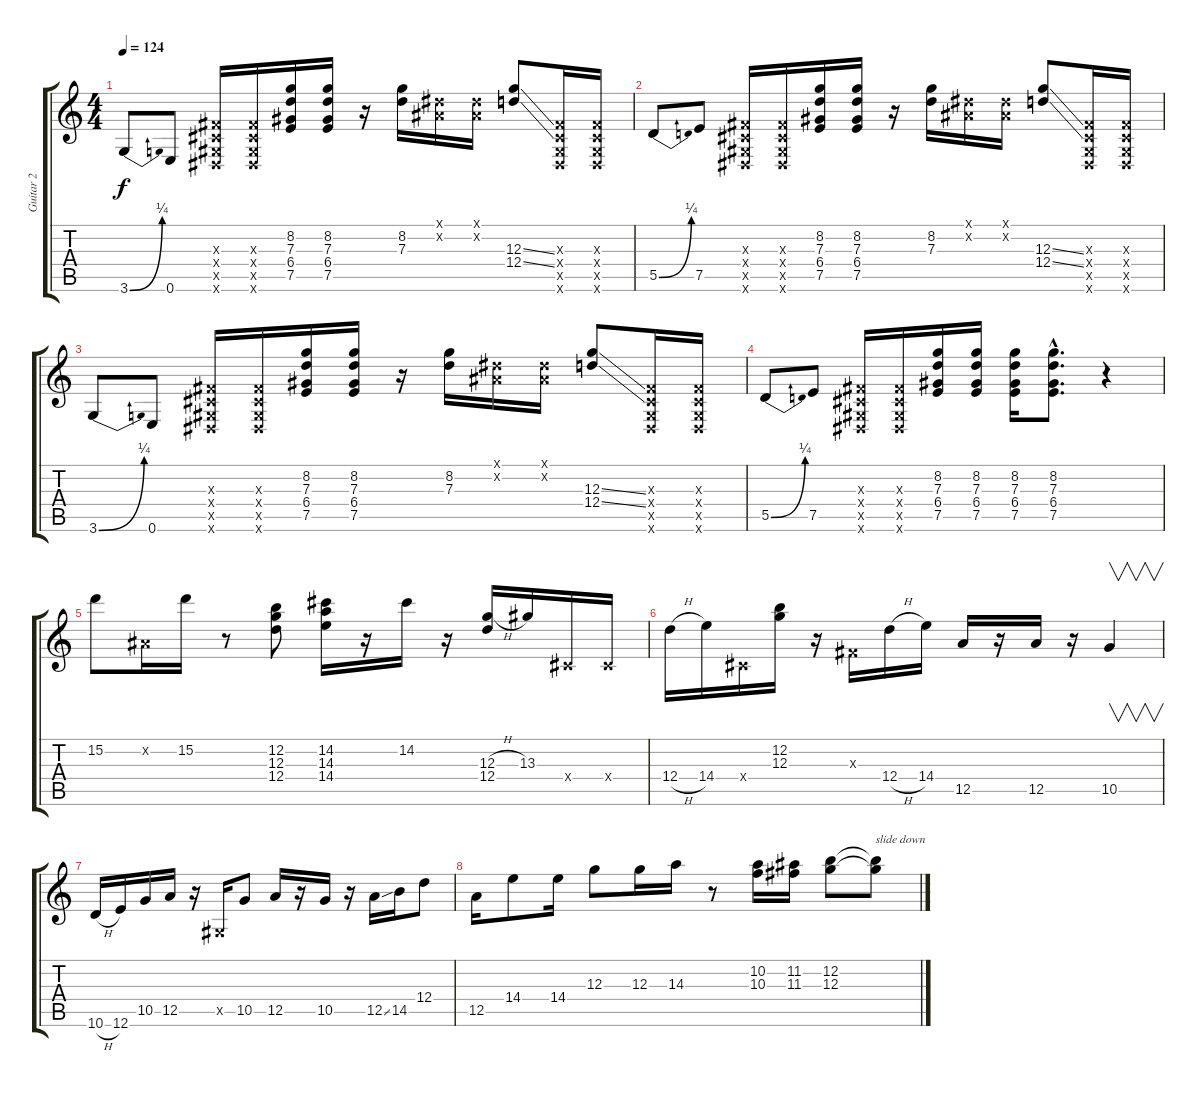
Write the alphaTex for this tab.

\track ("Guitar 2" "Guitar 2") {instrument overdrivenguitar}
\staff {score tabs}
\tuning (E4 B3 G3 D3 A2 E2) {hide}
\ts (4 4)
\tempo 124
\clef g2
\ks c
3.6{be (bend 0 0 60 1)}.8{dy f} 0.6.8 (-1.3{x} -1.4{x} -1.5{x} -1.6{x}).16 (-1.3{x} -1.4{x} -1.5{x} -1.6{x}).16 (8.2 7.3 6.4 7.5).16 (8.2 7.3 6.4 7.5).16 r.16 (8.2 7.3).16 (-1.1{x} -1.2{x}).16 (-1.1{x} -1.2{x}).16 (12.3{ss} 12.4{ss}).8 (-1.3{x} -1.4{x} -1.5{x} -1.6{x}).16 (-1.3{x} -1.4{x} -1.5{x} -1.6{x}).16 |
5.5{be (bend 0 0 60 1)}.8 7.5.8 (-1.3{x} -1.4{x} -1.5{x} -1.6{x}).16 (-1.3{x} -1.4{x} -1.5{x} -1.6{x}).16 (8.2 7.3 6.4 7.5).16 (8.2 7.3 6.4 7.5).16 r.16 (8.2 7.3).16 (-1.1{x} -1.2{x}).16 (-1.1{x} -1.2{x}).16 (12.3{ss} 12.4{ss}).8 (-1.3{x} -1.4{x} -1.5{x} -1.6{x}).16 (-1.3{x} -1.4{x} -1.5{x} -1.6{x}).16 |
3.6{be (bend 0 0 60 1)}.8 0.6.8 (-1.3{x} -1.4{x} -1.5{x} -1.6{x}).16 (-1.3{x} -1.4{x} -1.5{x} -1.6{x}).16 (8.2 7.3 6.4 7.5).16 (8.2 7.3 6.4 7.5).16 r.16 (8.2 7.3).16 (-1.1{x} -1.2{x}).16 (-1.1{x} -1.2{x}).16 (12.3{ss} 12.4{ss}).8 (-1.3{x} -1.4{x} -1.5{x} -1.6{x}).16 (-1.3{x} -1.4{x} -1.5{x} -1.6{x}).16 |
5.5{be (bend 0 0 60 1)}.8 7.5.8 (-1.3{x} -1.4{x} -1.5{x} -1.6{x}).16 (-1.3{x} -1.4{x} -1.5{x} -1.6{x}).16 (8.2 7.3 6.4 7.5).16 (8.2 7.3 6.4 7.5).16 (8.2 7.3 6.4 7.5).16 (8.2{hac} 7.3{hac} 6.4{hac} 7.5{hac}).8{d} r.4 |
15.2.8 -1.2{x}.16 15.2.16 r.8 (12.2 12.3 12.4).8 (14.2 14.3 14.4).16 r.16 14.2.16 r.16 (12.3{h} 12.4).16 13.3.16 -1.4{x}.16 -1.4{x}.16 |
12.4{h}.16 14.4.16 -1.4{x}.16 (12.2 12.3).16 r.16 -1.3{x}.16 12.4{h}.16 14.4.16 12.5.16 r.16 12.5.16 r.16 10.5.4{v} |
10.6{h}.16 12.6.16 10.5.16 12.5.16 r.16 -1.5{x}.16 10.5.8 12.5.16 r.16 10.5.16 r.16 12.5{ss}.16 14.5.16 12.4.8 |
12.5.16 14.4.8 14.4.16 12.3.8 12.3.16 14.3.16 r.8 (10.2 10.3).16 (11.2 11.3).16 (12.2 12.3).8 (12.2{t} 12.3{t}).8{txt "slide down"}
